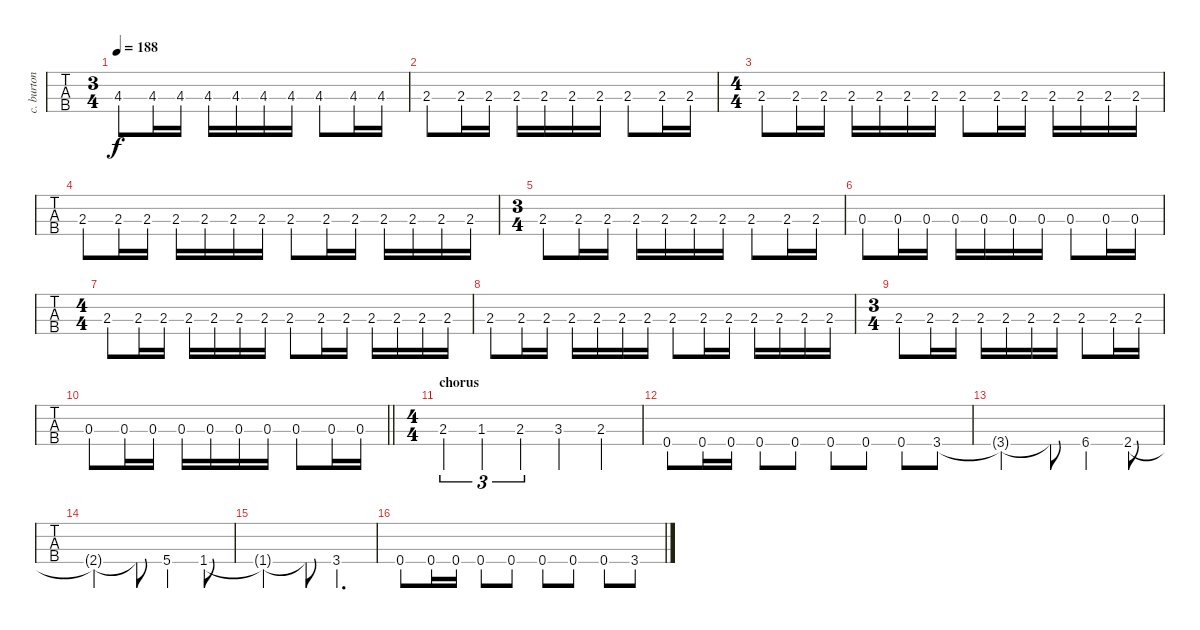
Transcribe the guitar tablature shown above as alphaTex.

\track ("c. burton - bass" "c. burton ") {instrument electricbassfinger}
\staff {tabs}
\tuning (G2 D2 A1 E1) {hide}
\ts (3 4)
\tempo 188
\clef f4
\ks c
4.3.8{dy f} 4.3.16 4.3.16 4.3.16 4.3.16 4.3.16 4.3.16 4.3.8 4.3.16 4.3.16 |
2.3.8 2.3.16 2.3.16 2.3.16 2.3.16 2.3.16 2.3.16 2.3.8 2.3.16 2.3.16 |
\ts (4 4)
2.3.8 2.3.16 2.3.16 2.3.16 2.3.16 2.3.16 2.3.16 2.3.8 2.3.16 2.3.16 2.3.16 2.3.16 2.3.16 2.3.16 |
2.3.8 2.3.16 2.3.16 2.3.16 2.3.16 2.3.16 2.3.16 2.3.8 2.3.16 2.3.16 2.3.16 2.3.16 2.3.16 2.3.16 |
\ts (3 4)
2.3.8 2.3.16 2.3.16 2.3.16 2.3.16 2.3.16 2.3.16 2.3.8 2.3.16 2.3.16 |
0.3.8 0.3.16 0.3.16 0.3.16 0.3.16 0.3.16 0.3.16 0.3.8 0.3.16 0.3.16 |
\ts (4 4)
2.3.8 2.3.16 2.3.16 2.3.16 2.3.16 2.3.16 2.3.16 2.3.8 2.3.16 2.3.16 2.3.16 2.3.16 2.3.16 2.3.16 |
2.3.8 2.3.16 2.3.16 2.3.16 2.3.16 2.3.16 2.3.16 2.3.8 2.3.16 2.3.16 2.3.16 2.3.16 2.3.16 2.3.16 |
\ts (3 4)
2.3.8 2.3.16 2.3.16 2.3.16 2.3.16 2.3.16 2.3.16 2.3.8 2.3.16 2.3.16 |
\barLineRight lightlight
0.3.8 0.3.16 0.3.16 0.3.16 0.3.16 0.3.16 0.3.16 0.3.8 0.3.16 0.3.16 |
\ts (4 4)
\section ("" "chorus")
2.3.4{tu (3 2)} 1.3.4{tu (3 2)} 2.3.4{tu (3 2)} 3.3.4 2.3.4 |
0.4.8 0.4.16 0.4.16 0.4.8 0.4.8 0.4.8 0.4.8 0.4.8 3.4.8 |
3.4{t}.2 3.4{t}.8 6.4.4 2.4.8 |
2.4{t}.2 2.4{t}.8 5.4.4 1.4.8 |
1.4{t}.2 1.4{t}.8 3.4.4{d} |
0.4.8 0.4.16 0.4.16 0.4.8 0.4.8 0.4.8 0.4.8 0.4.8 3.4.8
